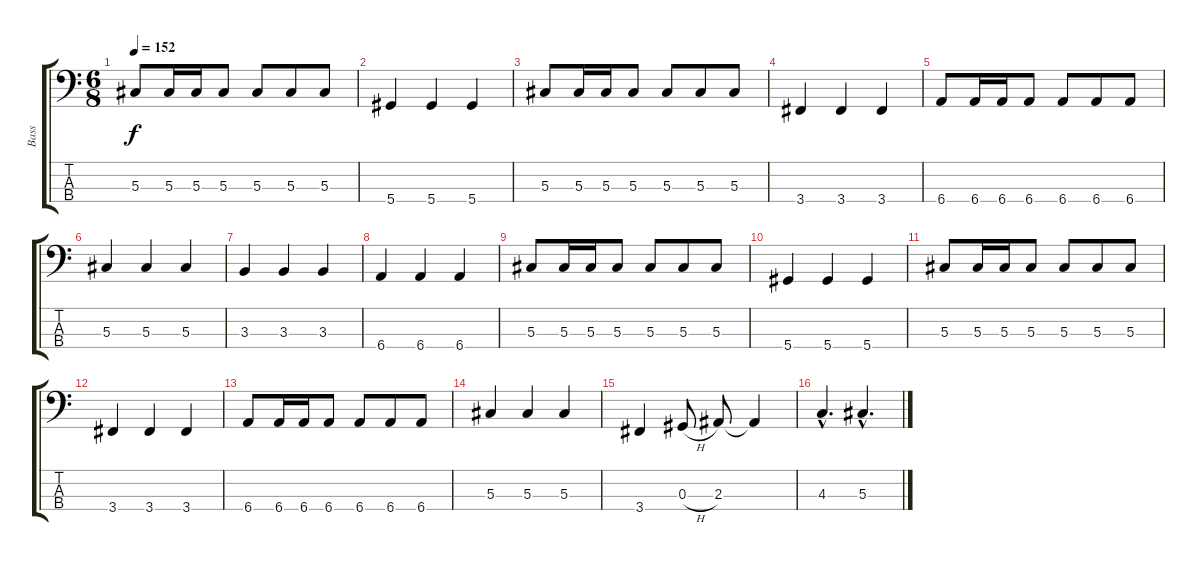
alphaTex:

\track ("Bass" "Bass") {instrument electricbassfinger}
\staff {score tabs}
\tuning (Gb2 Db2 Ab1 Eb1) {hide}
\ts (6 8)
\tempo 152
\clef f4
\ks c
5.3.8{dy f} 5.3.16 5.3.16 5.3.8 5.3.8 5.3.8 5.3.8 |
5.4.4 5.4.4 5.4.4 |
5.3.8 5.3.16 5.3.16 5.3.8 5.3.8 5.3.8 5.3.8 |
3.4.4 3.4.4 3.4.4 |
6.4.8 6.4.16 6.4.16 6.4.8 6.4.8 6.4.8 6.4.8 |
5.3.4 5.3.4 5.3.4 |
3.3.4 3.3.4 3.3.4 |
6.4.4 6.4.4 6.4.4 |
5.3.8 5.3.16 5.3.16 5.3.8 5.3.8 5.3.8 5.3.8 |
5.4.4 5.4.4 5.4.4 |
5.3.8 5.3.16 5.3.16 5.3.8 5.3.8 5.3.8 5.3.8 |
3.4.4 3.4.4 3.4.4 |
6.4.8 6.4.16 6.4.16 6.4.8 6.4.8 6.4.8 6.4.8 |
5.3.4 5.3.4 5.3.4 |
3.4.4 0.3{h}.8 2.3.8 2.3{t}.4 |
4.3{hac}.4{d} 5.3{hac}.4{d}
